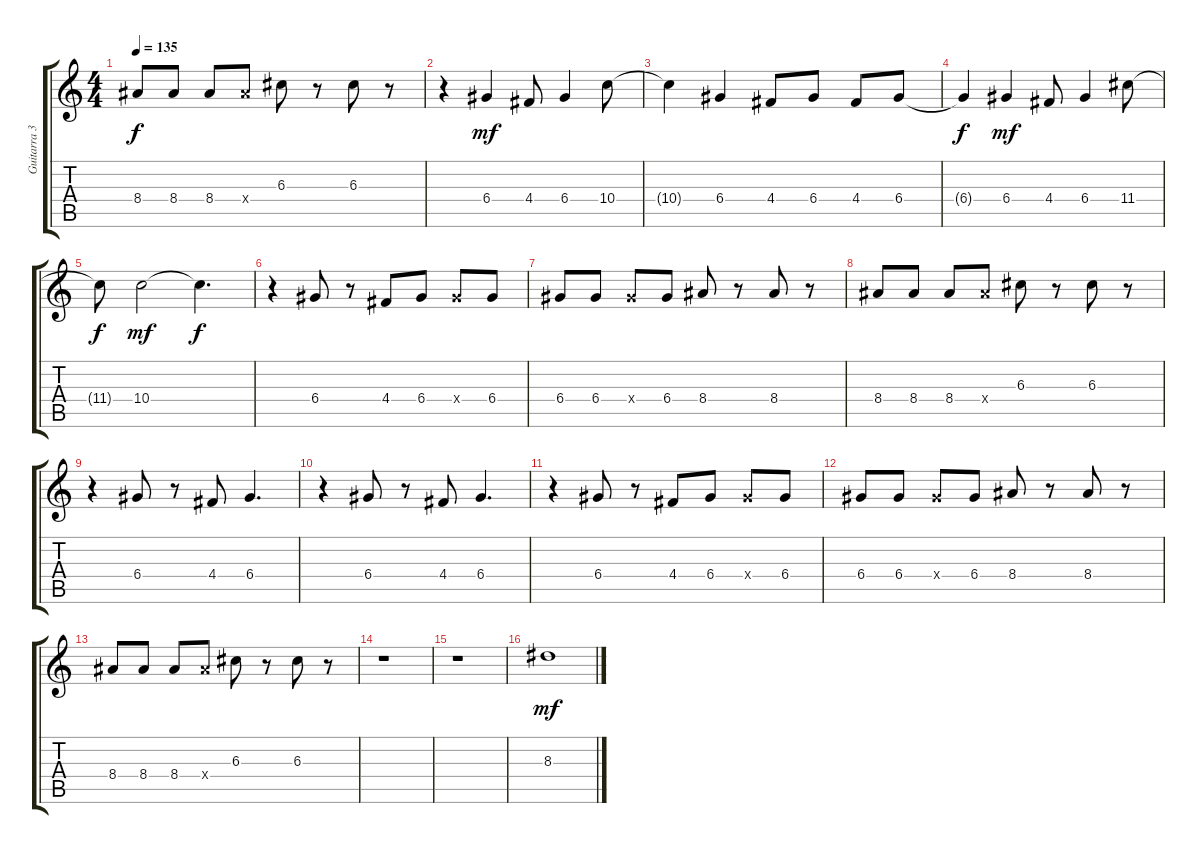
\track ("Guitarra 3" "Guitarra 3") {instrument electricguitarjazz}
\staff {score tabs}
\tuning (E4 B3 G3 D3 A2 E2) {hide}
\ts (4 4)
\tempo 135
\clef g2
\ks c
8.4.8{dy f} 8.4.8 8.4.8 8.4{x}.8 6.3.8 r.8 6.3.8 r.8 |
r.4 6.4.4{dy mf} 4.4.8 6.4.4 10.4.8 |
10.4{t}.4 6.4.4 4.4.8 6.4.8 4.4.8 6.4.8 |
6.4{t}.4{dy f} 6.4.4{dy mf} 4.4.8 6.4.4 11.4.8 |
11.4{t}.8{dy f} 10.4.2{dy mf} 10.4{t}.4{d dy f} |
r.4 6.4.8 r.8 4.4.8 6.4.8 6.4{x}.8 6.4.8 |
6.4.8 6.4.8 6.4{x}.8 6.4.8 8.4.8 r.8 8.4.8 r.8 |
8.4.8 8.4.8 8.4.8 8.4{x}.8 6.3.8 r.8 6.3.8 r.8 |
r.4 6.4.8 r.8 4.4.8 6.4.4{d} |
r.4 6.4.8 r.8 4.4.8 6.4.4{d} |
r.4 6.4.8 r.8 4.4.8 6.4.8 6.4{x}.8 6.4.8 |
6.4.8 6.4.8 6.4{x}.8 6.4.8 8.4.8 r.8 8.4.8 r.8 |
8.4.8 8.4.8 8.4.8 8.4{x}.8 6.3.8 r.8 6.3.8 r.8 |
r.1 |
r.1 |
8.3{sl}.1{dy mf}
